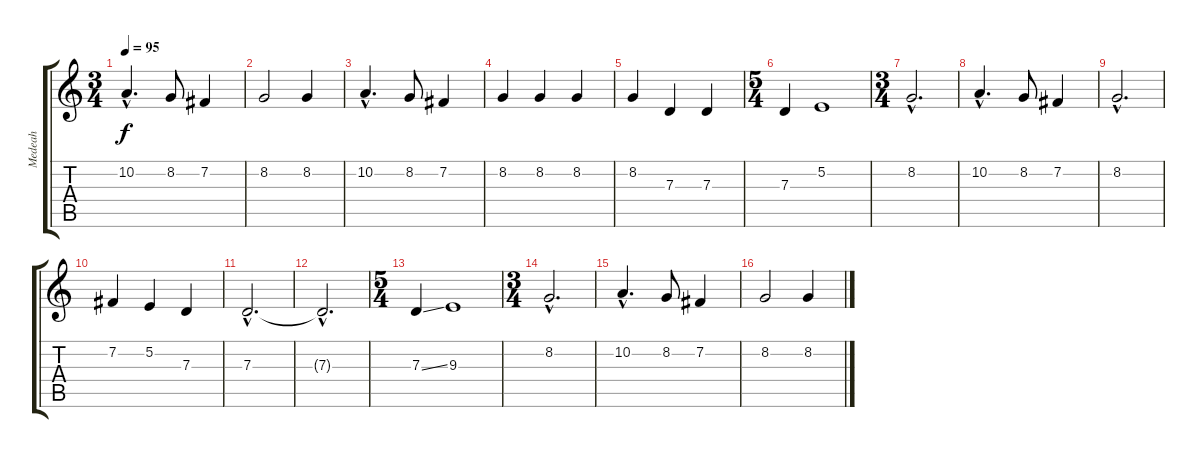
\track ("Medeah" "Medeah") {instrument synthvoice}
\staff {score tabs}
\tuning (E4 B3 G3 D3 A2 E2) {hide}
\ts (3 4)
\tempo 95
\clef g2
\ks c
10.2{hac}.4{d dy f} 8.2.8 7.2.4 |
8.2.2 8.2.4 |
10.2{hac}.4{d} 8.2.8 7.2.4 |
8.2.4 8.2.4 8.2.4 |
8.2.4 7.3.4 7.3.4 |
\ts (5 4)
7.3.4 5.2.1 |
\ts (3 4)
8.2{hac}.2{d} |
10.2{hac}.4{d} 8.2.8 7.2.4 |
8.2{hac}.2{d} |
7.2.4 5.2.4 7.3.4 |
7.3{hac}.2{d} |
7.3{hac t}.2{d} |
\ts (5 4)
7.3{ss}.4 9.3.1 |
\ts (3 4)
8.2{hac}.2{d} |
10.2{hac}.4{d} 8.2.8 7.2.4 |
8.2.2 8.2.4
